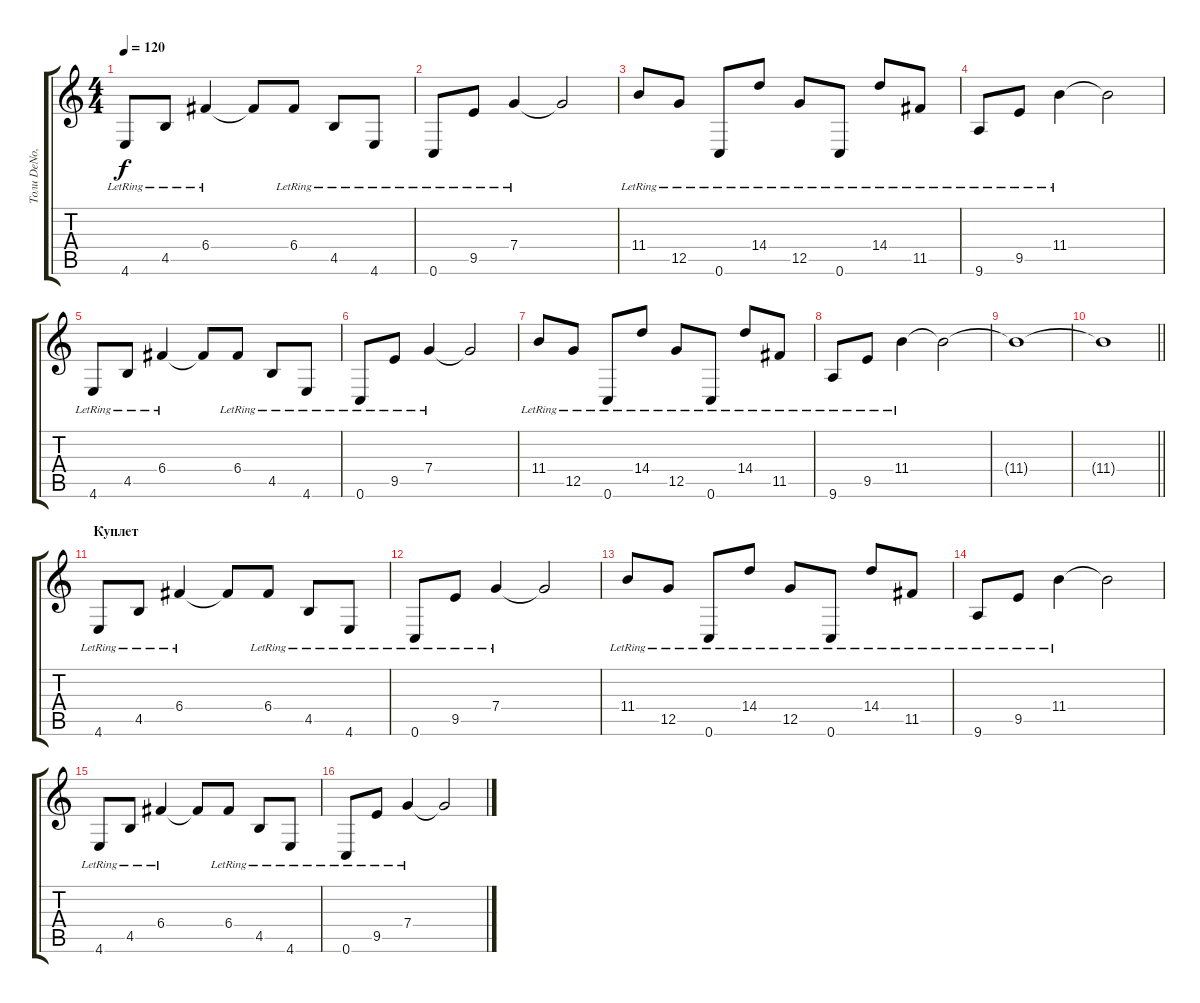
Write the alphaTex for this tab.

\track ("Толи DeNo, толи CoRR" "Толи DeNo,") {instrument electricguitarclean}
\staff {score tabs}
\tuning (D4 A3 F3 C3 G2 C2) {hide}
\ts (4 4)
\tempo 120
\clef g2
\ks c
4.6{lr}.8{dy f} 4.5{lr}.8 6.4{lr}.4 6.4{t}.8 6.4{lr}.8 4.5{lr}.8 4.6{lr}.8 |
0.6{lr}.8 9.5{lr}.8 7.4{lr}.4 7.4{t}.2 |
11.4{lr}.8 12.5{lr}.8 0.6{lr}.8 14.4{lr}.8 12.5{lr}.8 0.6{lr}.8 14.4{lr}.8 11.5{lr}.8 |
9.6{lr}.8 9.5{lr}.8 11.4{lr}.4 11.4{t}.2 |
4.6{lr}.8 4.5{lr}.8 6.4{lr}.4 6.4{t}.8 6.4{lr}.8 4.5{lr}.8 4.6{lr}.8 |
0.6{lr}.8 9.5{lr}.8 7.4{lr}.4 7.4{t}.2 |
11.4{lr}.8 12.5{lr}.8 0.6{lr}.8 14.4{lr}.8 12.5{lr}.8 0.6{lr}.8 14.4{lr}.8 11.5{lr}.8 |
9.6{lr}.8 9.5{lr}.8 11.4{lr}.4 11.4{t}.2 |
11.4{t}.1 |
\barLineRight lightlight
11.4{t}.1 |
\section ("" "Куплет")
4.6{lr}.8 4.5{lr}.8 6.4{lr}.4 6.4{t}.8 6.4{lr}.8 4.5{lr}.8 4.6{lr}.8 |
0.6{lr}.8 9.5{lr}.8 7.4{lr}.4 7.4{t}.2 |
11.4{lr}.8 12.5{lr}.8 0.6{lr}.8 14.4{lr}.8 12.5{lr}.8 0.6{lr}.8 14.4{lr}.8 11.5{lr}.8 |
9.6{lr}.8 9.5{lr}.8 11.4{lr}.4 11.4{t}.2 |
4.6{lr}.8 4.5{lr}.8 6.4{lr}.4 6.4{t}.8 6.4{lr}.8 4.5{lr}.8 4.6{lr}.8 |
0.6{lr}.8 9.5{lr}.8 7.4{lr}.4 7.4{t}.2
